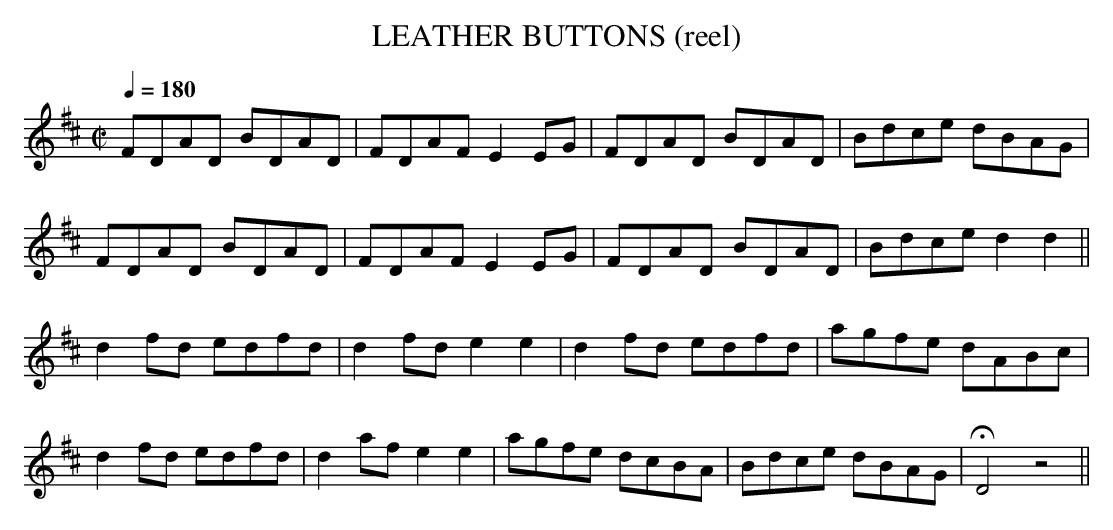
X:1
T:LEATHER BUTTONS (reel)
Q:1/4=180
M:C|
L:1/8
K:D
FDAD BDAD|FDAF E2EG|FDAD BDAD|Bdce dBAG|
FDAD BDAD|FDAF E2EG|FDAD BDAD|Bdce d2d2||
d2fd edfd|d2fd e2e2|d2fd edfd|agfe dABc|
d2fd edfd|d2af e2e2|agfe dcBA|Bdce dBAG|\
HD4z4||
